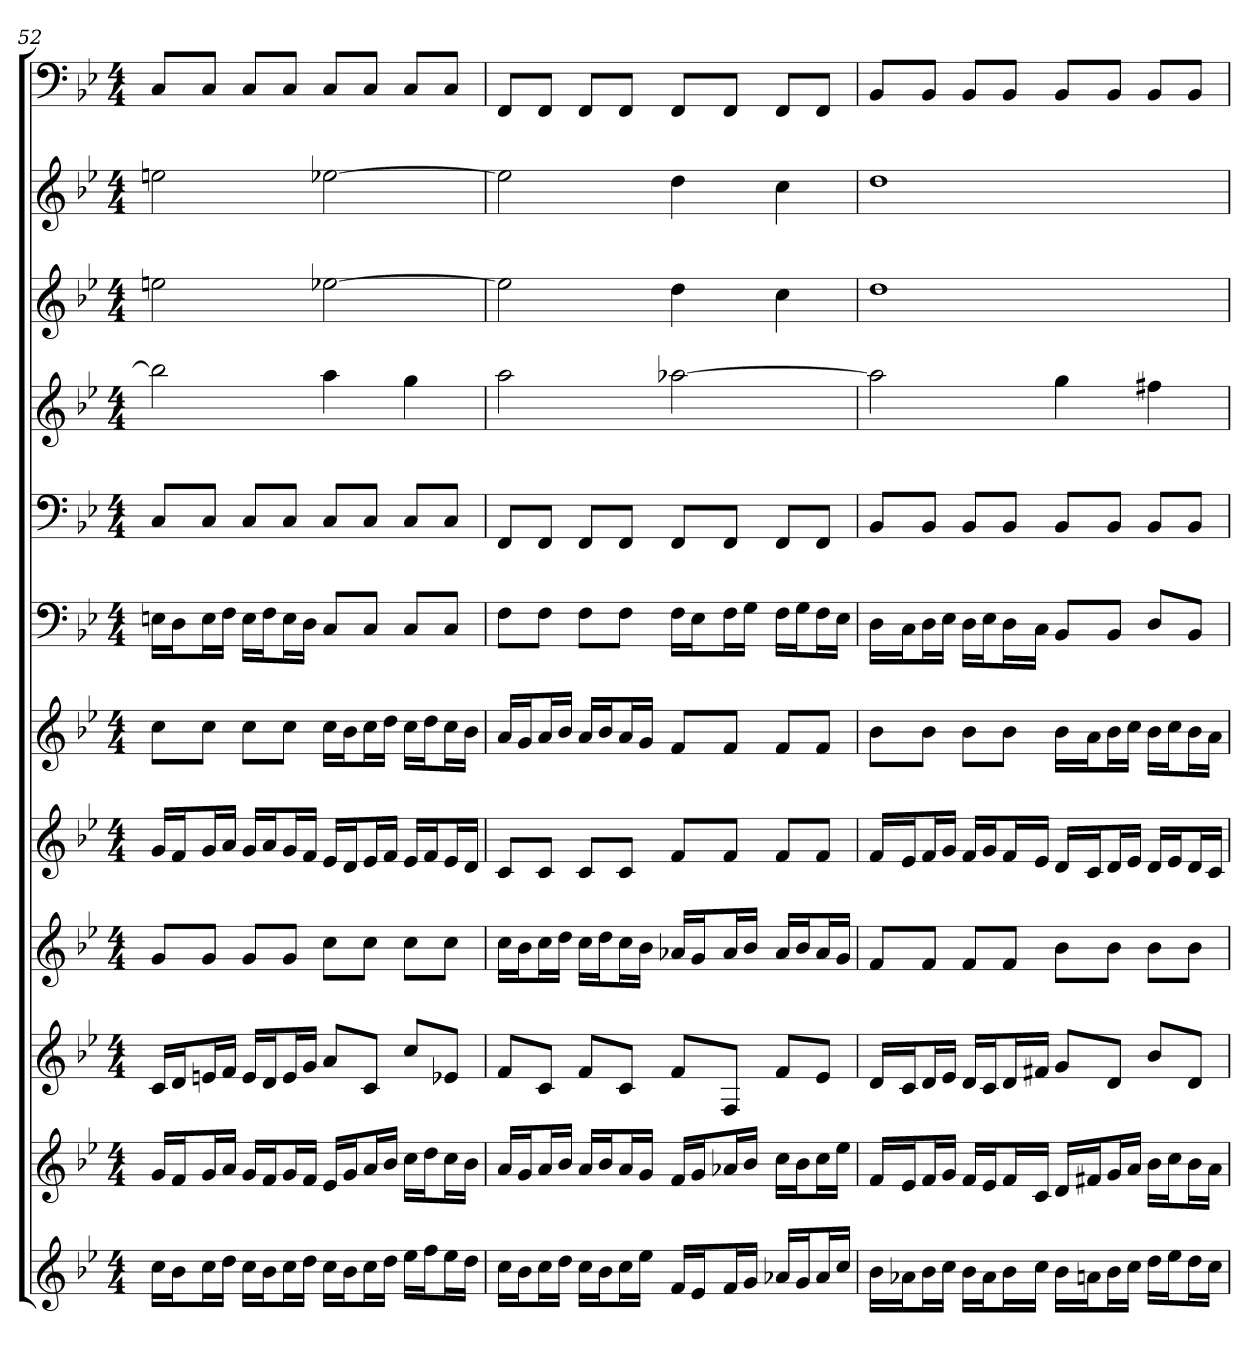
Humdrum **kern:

**kern	**kern	**kern	**kern	**kern	**kern	**kern	**kern	**kern	**kern	**kern	**kern
*part12	*part11	*part10	*part9	*part8	*part7	*part6	*part5	*part4	*part3	*part2	*part1
*staff12	*staff11	*staff10	*staff9	*staff8	*staff7	*staff6	*staff5	*staff4	*staff3	*staff2	*staff1
*k[b-e-]	*k[b-e-]	*k[b-e-]	*k[b-e-]	*k[b-e-]	*k[b-e-]	*k[b-e-]	*k[b-e-]	*k[b-e-]	*k[b-e-]	*k[b-e-]	*k[b-e-]
*g:	*g:	*g:	*g:	*g:	*g:	*g:	*g:	*g:	*g:	*g:	*g:
*M4/4	*M4/4	*M4/4	*M4/4	*M4/4	*M4/4	*M4/4	*M4/4	*M4/4	*M4/4	*M4/4	*M4/4
=52	=52	=52	=52	=52	=52	=52	=52	=52	=52	=52	=52
16ccLL	16gLL	16cLL	8gL	16gLL	8ccL	16EnLL	8CL	2bb-]	2een	2een	8CL
16b-J	16fJ	16dJ	.	16fJ	.	16DJ	.	.	.	.	.
16ccL	16gL	16enL	8gJ	16gL	8ccJ	16EL	8CJ	.	.	.	8CJ
16ddJJ	16aJJ	16fJJ	.	16aJJ	.	16FJJ	.	.	.	.	.
16ccLL	16gLL	16eLL	8gL	16gLL	8ccL	16ELL	8CL	.	.	.	8CL
16b-J	16fJ	16dJ	.	16aJ	.	16FJ	.	.	.	.	.
16ccL	16gL	16eL	8gJ	16gL	8ccJ	16EL	8CJ	.	.	.	8CJ
16ddJJ	16fJJ	16gJJ	.	16fJJ	.	16DJJ	.	.	.	.	.
16ccLL	16e-LL	8aL	8ccL	16e-LL	16ccLL	8CL	8CL	4aa	[2ee-X	[2ee-X	8CL
16b-J	16gJ	.	.	16dJ	16b-J	.	.	.	.	.	.
16ccL	16aL	8cJ	8ccJ	16e-L	16ccL	8CJ	8CJ	.	.	.	8CJ
16ddJJ	16b-JJ	.	.	16fJJ	16ddJJ	.	.	.	.	.	.
16ee-LL	16ccLL	8ccL	8ccL	16e-LL	16ccLL	8CL	8CL	4gg	.	.	8CL
16ffJ	16ddJ	.	.	16fJ	16ddJ	.	.	.	.	.	.
16ee-L	16ccL	8e-XJ	8ccJ	16e-L	16ccL	8CJ	8CJ	.	.	.	8CJ
16ddJJ	16b-JJ	.	.	16dJJ	16b-JJ	.	.	.	.	.	.
=53	=53	=53	=53	=53	=53	=53	=53	=53	=53	=53	=53
16ccLL	16aLL	8fL	16ccLL	8cL	16aLL	8FL	8FFL	2aa	2ee-]	2ee-]	8FFL
16b-J	16gJ	.	16b-J	.	16gJ	.	.	.	.	.	.
16ccL	16aL	8cJ	16ccL	8cJ	16aL	8FJ	8FFJ	.	.	.	8FFJ
16ddJJ	16b-JJ	.	16ddJJ	.	16b-JJ	.	.	.	.	.	.
16ccLL	16aLL	8fL	16ccLL	8cL	16aLL	8FL	8FFL	.	.	.	8FFL
16b-J	16b-J	.	16ddJ	.	16b-J	.	.	.	.	.	.
16ccL	16aL	8cJ	16ccL	8cJ	16aL	8FJ	8FFJ	.	.	.	8FFJ
16ee-JJ	16gJJ	.	16b-JJ	.	16gJJ	.	.	.	.	.	.
16fLL	16fLL	8fL	16a-XLL	8fL	8fL	16FLL	8FFL	[2aa-X	4dd	4dd	8FFL
16e-J	16gJ	.	16gJ	.	.	16E-J	.	.	.	.	.
16fL	16a-XL	8FJ	16a-L	8fJ	8fJ	16FL	8FFJ	.	.	.	8FFJ
16gJJ	16b-JJ	.	16b-JJ	.	.	16GJJ	.	.	.	.	.
16a-XLL	16ccLL	8fL	16a-LL	8fL	8fL	16FLL	8FFL	.	4cc	4cc	8FFL
16gJ	16b-J	.	16b-J	.	.	16GJ	.	.	.	.	.
16a-L	16ccL	8e-J	16a-L	8fJ	8fJ	16FL	8FFJ	.	.	.	8FFJ
16ccJJ	16ee-JJ	.	16gJJ	.	.	16E-JJ	.	.	.	.	.
=54	=54	=54	=54	=54	=54	=54	=54	=54	=54	=54	=54
16b-LL	16fLL	16dLL	8fL	16fLL	8b-L	16DLL	8BB-L	2aa-]	1dd	1dd	8BB-L
16a-XJ	16e-J	16cJ	.	16e-J	.	16CJ	.	.	.	.	.
16b-L	16fL	16dL	8fJ	16fL	8b-J	16DL	8BB-J	.	.	.	8BB-J
16ccJJ	16gJJ	16e-JJ	.	16gJJ	.	16E-JJ	.	.	.	.	.
16b-LL	16fLL	16dLL	8fL	16fLL	8b-L	16DLL	8BB-L	.	.	.	8BB-L
16a-J	16e-J	16cJ	.	16gJ	.	16E-J	.	.	.	.	.
16b-L	16fL	16dL	8fJ	16fL	8b-J	16DL	8BB-J	.	.	.	8BB-J
16ccJJ	16cJJ	16f#XJJ	.	16e-JJ	.	16CJJ	.	.	.	.	.
16b-LL	16dLL	8gL	8b-L	16dLL	16b-LL	8BB-L	8BB-L	4gg	.	.	8BB-L
16anJ	16f#XJ	.	.	16cJ	16aJ	.	.	.	.	.	.
16b-L	16gL	8dJ	8b-J	16dL	16b-L	8BB-J	8BB-J	.	.	.	8BB-J
16ccJJ	16aJJ	.	.	16e-JJ	16ccJJ	.	.	.	.	.	.
16ddLL	16b-LL	8b-L	8b-L	16dLL	16b-LL	8DL	8BB-L	4ff#X	.	.	8BB-L
16ee-J	16ccJ	.	.	16e-J	16ccJ	.	.	.	.	.	.
16ddL	16b-L	8dJ	8b-J	16dL	16b-L	8BB-J	8BB-J	.	.	.	8BB-J
16ccJJ	16aJJ	.	.	16cJJ	16aJJ	.	.	.	.	.	.
=	=	=	=	=	=	=	=	=	=	=	=
*-	*-	*-	*-	*-	*-	*-	*-	*-	*-	*-	*-
